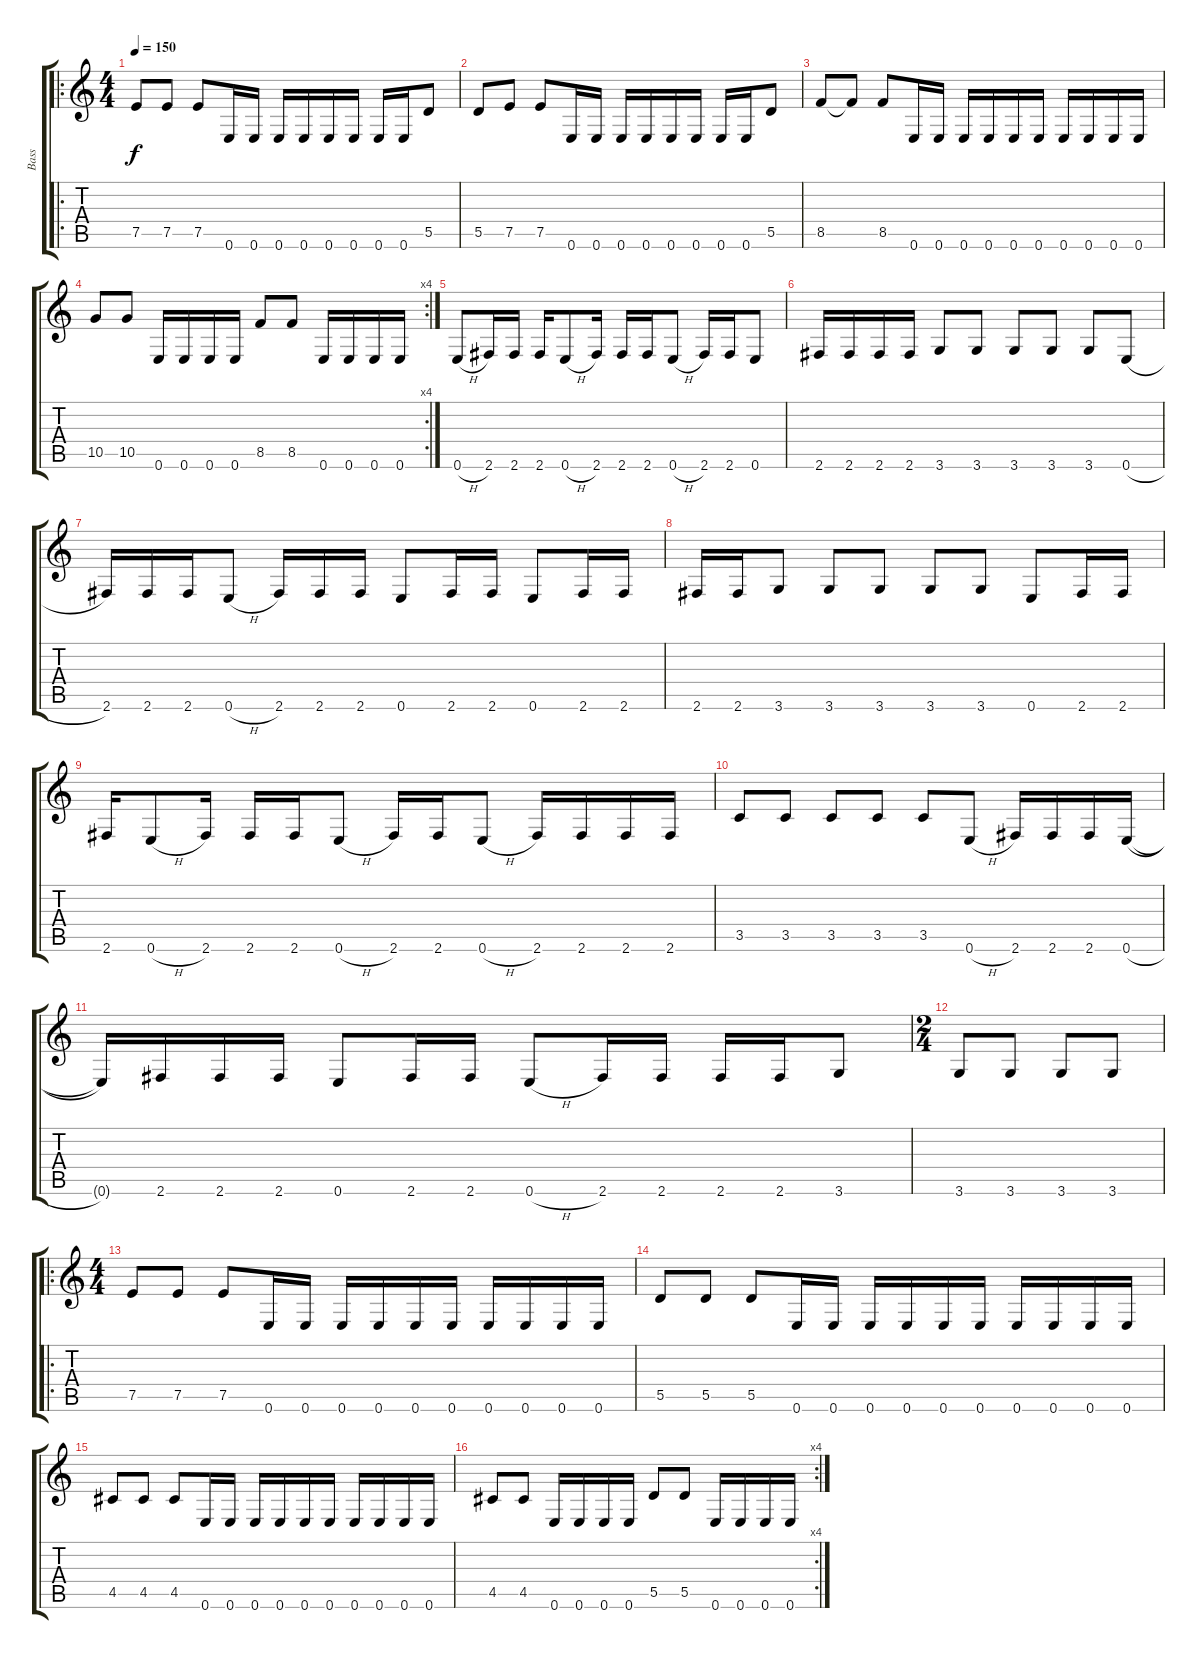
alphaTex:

\track ("Bass" "Bass") {instrument electricbassfinger}
\staff {score tabs}
\tuning (E4 B3 G3 D3 A2 E2) {hide}
\ro
\ts (4 4)
\tempo 150
\clef g2
\ks c
7.5.8{dy f} 7.5.8 7.5.8 0.6.16 0.6.16 0.6.16 0.6.16 0.6.16 0.6.16 0.6.16 0.6.16 5.5.8 |
5.5.8 7.5.8 7.5.8 0.6.16 0.6.16 0.6.16 0.6.16 0.6.16 0.6.16 0.6.16 0.6.16 5.5.8 |
8.5.8 8.5{t}.8 8.5.8 0.6.16 0.6.16 0.6.16 0.6.16 0.6.16 0.6.16 0.6.16 0.6.16 0.6.16 0.6.16 |
\rc 4
10.5.8 10.5.8 0.6.16 0.6.16 0.6.16 0.6.16 8.5.8 8.5.8 0.6.16 0.6.16 0.6.16 0.6.16 |
0.6{h}.8 2.6.16 2.6.16 2.6.16 0.6{h}.8 2.6.16 2.6.16 2.6.16 0.6{h}.8 2.6.16 2.6.16 0.6.8 |
2.6.16 2.6.16 2.6.16 2.6.16 3.6.8 3.6.8 3.6.8 3.6.8 3.6.8 0.6{h}.8 |
2.6.16 2.6.16 2.6.16 0.6{h}.8 2.6.16 2.6.16 2.6.16 0.6.8 2.6.16 2.6.16 0.6.8 2.6.16 2.6.16 |
2.6.16 2.6.16 3.6.8 3.6.8 3.6.8 3.6.8 3.6.8 0.6.8 2.6.16 2.6.16 |
2.6.16 0.6{h}.8 2.6.16 2.6.16 2.6.16 0.6{h}.8 2.6.16 2.6.16 0.6{h}.8 2.6.16 2.6.16 2.6.16 2.6.16 |
3.5.8 3.5.8 3.5.8 3.5.8 3.5.8 0.6{h}.8 2.6.16 2.6.16 2.6.16 0.6{h}.16 |
0.6{t}.16 2.6.16 2.6.16 2.6.16 0.6.8 2.6.16 2.6.16 0.6{h}.8 2.6.16 2.6.16 2.6.16 2.6.16 3.6.8 |
\ts (2 4)
3.6.8 3.6.8 3.6.8 3.6.8 |
\ro
\ts (4 4)
7.5.8 7.5.8 7.5.8 0.6.16 0.6.16 0.6.16 0.6.16 0.6.16 0.6.16 0.6.16 0.6.16 0.6.16 0.6.16 |
5.5.8 5.5.8 5.5.8 0.6.16 0.6.16 0.6.16 0.6.16 0.6.16 0.6.16 0.6.16 0.6.16 0.6.16 0.6.16 |
4.5.8 4.5.8 4.5.8 0.6.16 0.6.16 0.6.16 0.6.16 0.6.16 0.6.16 0.6.16 0.6.16 0.6.16 0.6.16 |
\rc 4
4.5.8 4.5.8 0.6.16 0.6.16 0.6.16 0.6.16 5.5.8 5.5.8 0.6.16 0.6.16 0.6.16 0.6.16
